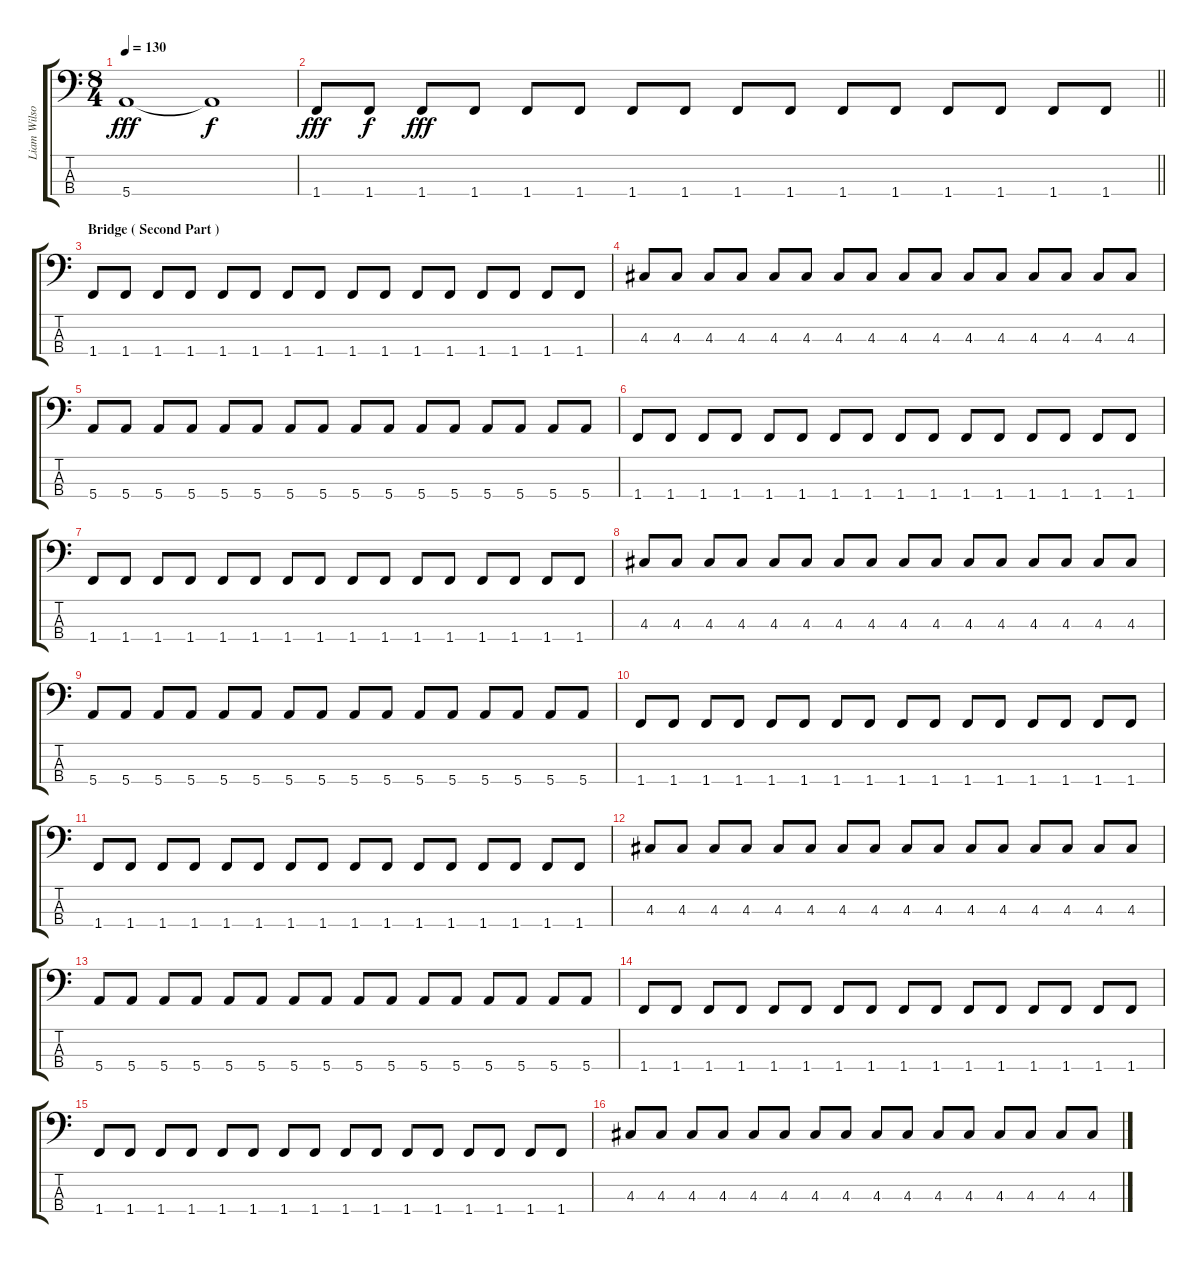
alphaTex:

\track ("Liam Wilson" "Liam Wilso") {instrument electricbassfinger}
\staff {score tabs}
\tuning (G2 D2 A1 E1) {hide}
\ts (8 4)
\tempo 130
\clef f4
\ks c
5.4.1{dy fff} 5.4{t}.1{dy f} |
\barLineRight lightlight
1.4.8{dy fff} 1.4.8{dy f} 1.4.8{dy fff} 1.4.8 1.4.8 1.4.8 1.4.8 1.4.8 1.4.8 1.4.8 1.4.8 1.4.8 1.4.8 1.4.8 1.4.8 1.4.8 |
\section ("" "Bridge ( Second Part )")
1.4.8 1.4.8 1.4.8 1.4.8 1.4.8 1.4.8 1.4.8 1.4.8 1.4.8 1.4.8 1.4.8 1.4.8 1.4.8 1.4.8 1.4.8 1.4.8 |
4.3.8 4.3.8 4.3.8 4.3.8 4.3.8 4.3.8 4.3.8 4.3.8 4.3.8 4.3.8 4.3.8 4.3.8 4.3.8 4.3.8 4.3.8 4.3.8 |
5.4.8 5.4.8 5.4.8 5.4.8 5.4.8 5.4.8 5.4.8 5.4.8 5.4.8 5.4.8 5.4.8 5.4.8 5.4.8 5.4.8 5.4.8 5.4.8 |
1.4.8 1.4.8 1.4.8 1.4.8 1.4.8 1.4.8 1.4.8 1.4.8 1.4.8 1.4.8 1.4.8 1.4.8 1.4.8 1.4.8 1.4.8 1.4.8 |
1.4.8 1.4.8 1.4.8 1.4.8 1.4.8 1.4.8 1.4.8 1.4.8 1.4.8 1.4.8 1.4.8 1.4.8 1.4.8 1.4.8 1.4.8 1.4.8 |
4.3.8 4.3.8 4.3.8 4.3.8 4.3.8 4.3.8 4.3.8 4.3.8 4.3.8 4.3.8 4.3.8 4.3.8 4.3.8 4.3.8 4.3.8 4.3.8 |
5.4.8 5.4.8 5.4.8 5.4.8 5.4.8 5.4.8 5.4.8 5.4.8 5.4.8 5.4.8 5.4.8 5.4.8 5.4.8 5.4.8 5.4.8 5.4.8 |
1.4.8 1.4.8 1.4.8 1.4.8 1.4.8 1.4.8 1.4.8 1.4.8 1.4.8 1.4.8 1.4.8 1.4.8 1.4.8 1.4.8 1.4.8 1.4.8 |
1.4.8 1.4.8 1.4.8 1.4.8 1.4.8 1.4.8 1.4.8 1.4.8 1.4.8 1.4.8 1.4.8 1.4.8 1.4.8 1.4.8 1.4.8 1.4.8 |
4.3.8 4.3.8 4.3.8 4.3.8 4.3.8 4.3.8 4.3.8 4.3.8 4.3.8 4.3.8 4.3.8 4.3.8 4.3.8 4.3.8 4.3.8 4.3.8 |
5.4.8 5.4.8 5.4.8 5.4.8 5.4.8 5.4.8 5.4.8 5.4.8 5.4.8 5.4.8 5.4.8 5.4.8 5.4.8 5.4.8 5.4.8 5.4.8 |
1.4.8 1.4.8 1.4.8 1.4.8 1.4.8 1.4.8 1.4.8 1.4.8 1.4.8 1.4.8 1.4.8 1.4.8 1.4.8 1.4.8 1.4.8 1.4.8 |
1.4.8 1.4.8 1.4.8 1.4.8 1.4.8 1.4.8 1.4.8 1.4.8 1.4.8 1.4.8 1.4.8 1.4.8 1.4.8 1.4.8 1.4.8 1.4.8 |
4.3.8 4.3.8 4.3.8 4.3.8 4.3.8 4.3.8 4.3.8 4.3.8 4.3.8 4.3.8 4.3.8 4.3.8 4.3.8 4.3.8 4.3.8 4.3.8
